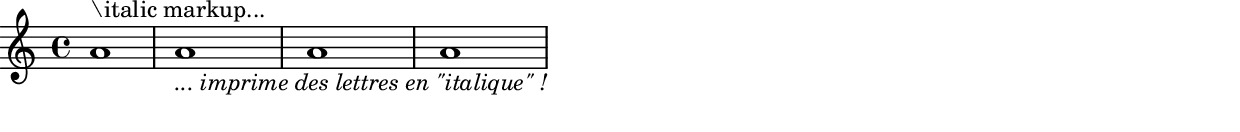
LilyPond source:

%% Generated by lilypond-book
%% Options: [exampleindent=10.16\mm,indent=0\mm,line-width=160\mm,quote]
\include "lilypond-book-preamble.ly"


% ****************************************************************
% Start cut-&-pastable-section
% ****************************************************************

#(ly:set-option 'eps-box-padding 3.000000)



\paper {
  indent = 0\mm
  line-width = 160\mm
  % offset the left padding, also add 1mm as lilypond creates cropped
  % images with a little space on the right
  line-width = #(- line-width (* mm  3.000000) (* mm 1))
  line-width = 160\mm - 2.0 * 10.16\mm
  % offset the left padding, also add 1mm as lilypond creates cropped
  % images with a little space on the right
  line-width = #(- line-width (* mm  3.000000) (* mm 1))
}

\layout {
  
}




% ****************************************************************
% ly snippet:
% ****************************************************************
\sourcefileline 809
\relative {
  a'1^"\italic markup..."
  a_\markup { \italic "... imprime des lettres en \"italique\" !" }
  a a
}



% ****************************************************************
% end ly snippet
% ****************************************************************
